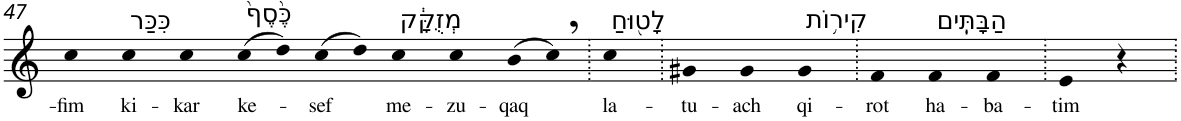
**kern	**text
*part1	*part1
*staff1	*staff1
*I"Piano	*
*I'Pno	*
!!LO:PB:g=z
*clefG2	*
*k[]	*
=47	=47
!	!LO:LY:b
4cc	-fim
!LO:TX:a:t=כִּכַּר	!
!	!LO:LY:b
4cc	ki-
!	!LO:LY:b
4cc	-kar
!LO:TX:a:t=כֶּ֙סֶף֙	!
!	!LO:LY:b
(>8cc	ke-
8dd)	.
!	!LO:LY:b
(>8cc	-sef
8dd)	.
!LO:TX:a:t=מְזֻקָּ֔ק	!
!	!LO:LY:b
4cc	me-
!	!LO:LY:b
4cc	-zu-
!	!LO:LY:b
(>8b	-qaq
8cc,)	.
=48.	=48.
!LO:TX:a:t=לָט֖וּחַ	!
!	!LO:LY:b
4cc	la-
=49.	=49.
!	!LO:LY:b
4g#X	-tu-
!	!LO:LY:b
4g#	-ach
!LO:TX:a:t=קִיר֥וֹת	!
!	!LO:LY:b
4g#	qi-
=50.	=50.
!	!LO:LY:b
4f	-rot
!LO:TX:a:t=הַבָּתִּֽים	!
!	!LO:LY:b
4f	ha-
!	!LO:LY:b
4f	-ba-
=51.	=51.
!	!LO:LY:b
4e	-tim
4r	.
=.	=.
*-	*-
